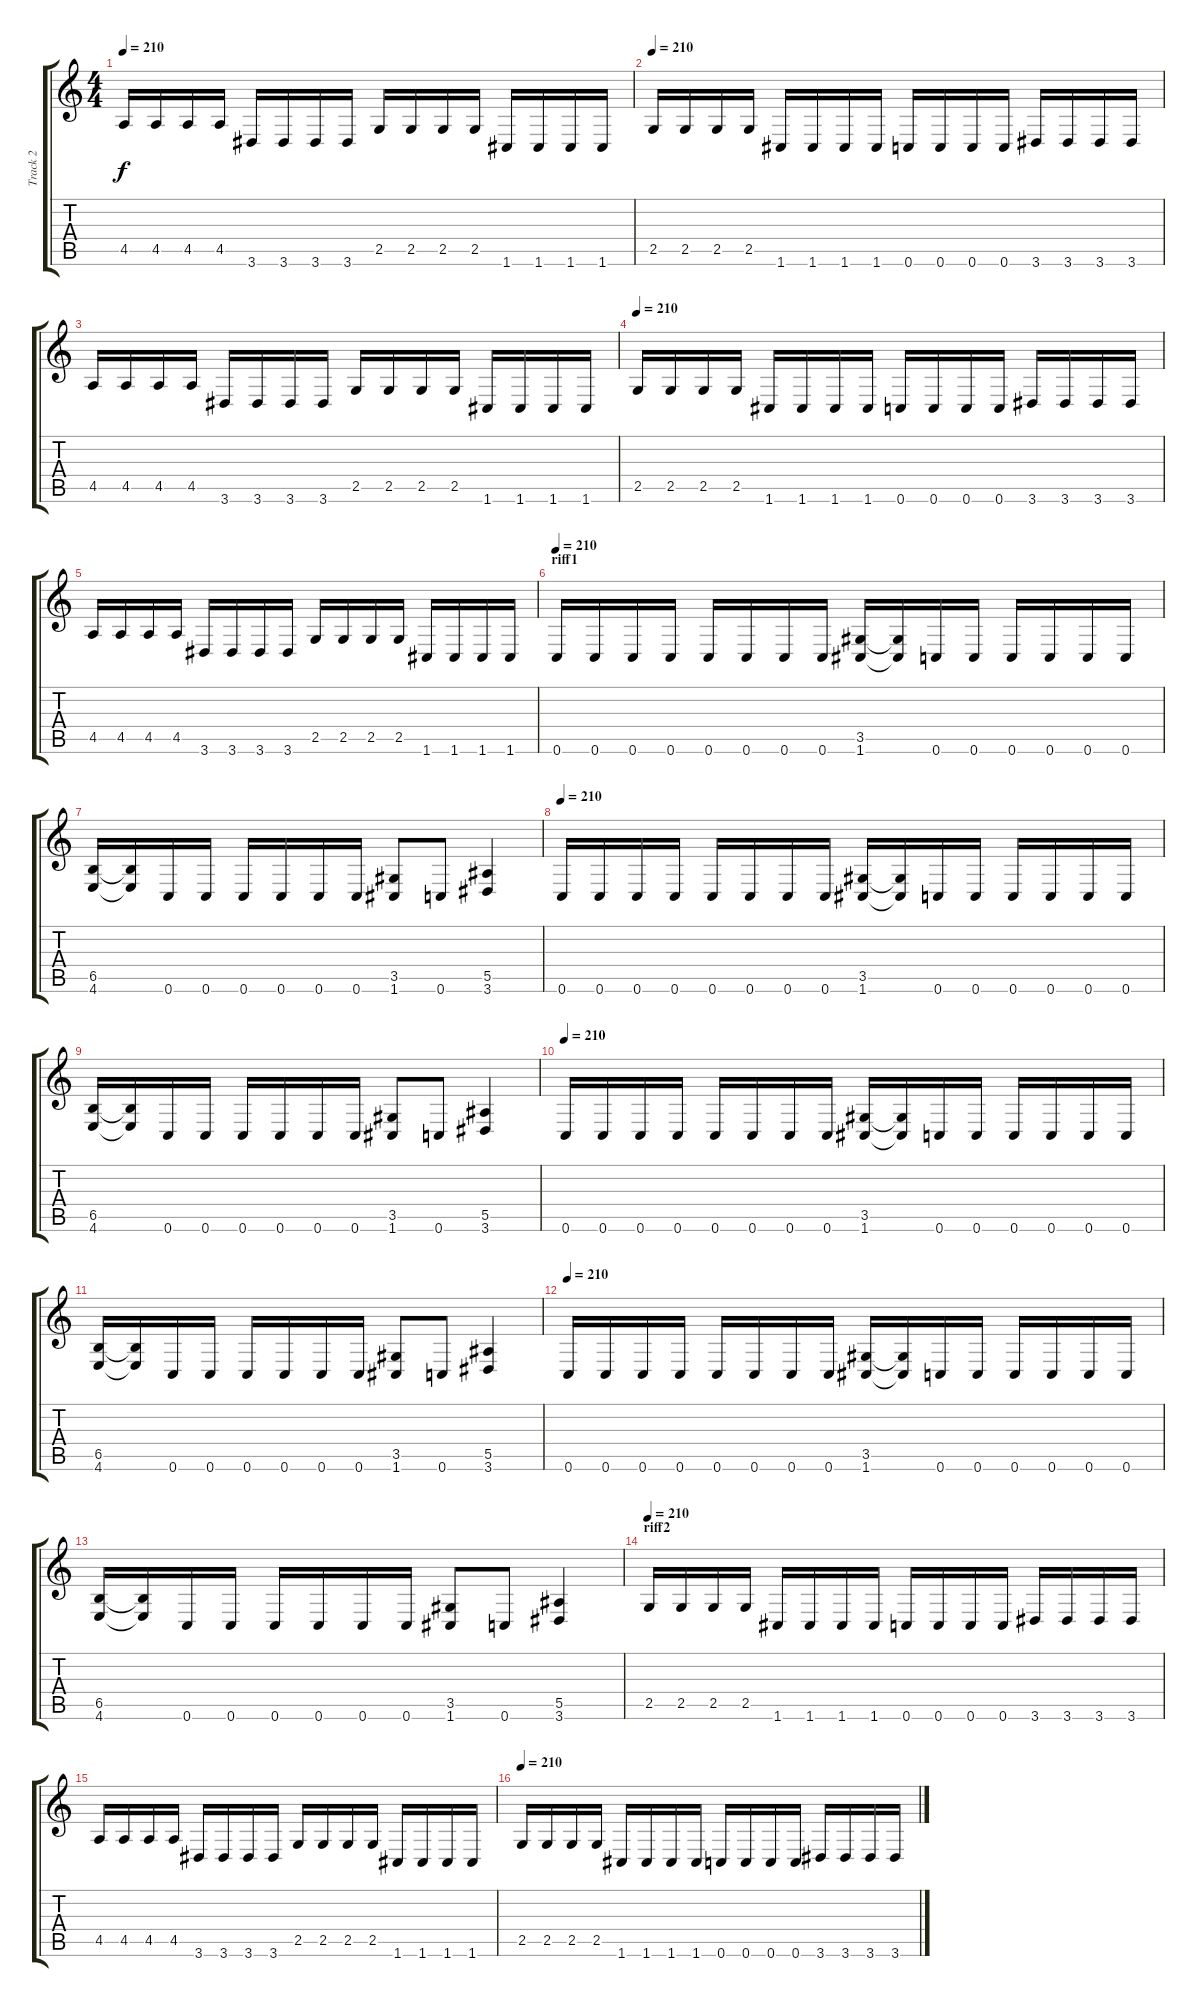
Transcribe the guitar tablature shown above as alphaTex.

\track ("Track 2" "Track 2") {instrument overdrivenguitar}
\staff {score tabs}
\tuning (C4 G3 Eb3 Bb2 F2 C2) {hide}
\ts (4 4)
\tempo 210
\clef g2
\ks c
4.5.16{dy f} 4.5.16 4.5.16 4.5.16 3.6.16 3.6.16 3.6.16 3.6.16 2.5.16 2.5.16 2.5.16 2.5.16 1.6.16 1.6.16 1.6.16 1.6.16 |
\tempo 210
2.5.16 2.5.16 2.5.16 2.5.16 1.6.16 1.6.16 1.6.16 1.6.16 0.6.16 0.6.16 0.6.16 0.6.16 3.6.16 3.6.16 3.6.16 3.6.16 |
4.5.16 4.5.16 4.5.16 4.5.16 3.6.16 3.6.16 3.6.16 3.6.16 2.5.16 2.5.16 2.5.16 2.5.16 1.6.16 1.6.16 1.6.16 1.6.16 |
\tempo 210
2.5.16 2.5.16 2.5.16 2.5.16 1.6.16 1.6.16 1.6.16 1.6.16 0.6.16 0.6.16 0.6.16 0.6.16 3.6.16 3.6.16 3.6.16 3.6.16 |
4.5.16 4.5.16 4.5.16 4.5.16 3.6.16 3.6.16 3.6.16 3.6.16 2.5.16 2.5.16 2.5.16 2.5.16 1.6.16 1.6.16 1.6.16 1.6.16 |
\section ("" "riff1")
\tempo 210
0.6.16{balance 16} 0.6.16 0.6.16 0.6.16 0.6.16 0.6.16 0.6.16 0.6.16 (3.5 1.6).16 (3.5{t} 1.6{t}).16 0.6.16 0.6.16 0.6.16 0.6.16 0.6.16 0.6.16 |
(6.5 4.6).16 (6.5{t} 4.6{t}).16 0.6.16 0.6.16 0.6.16 0.6.16 0.6.16 0.6.16 (3.5 1.6).8 0.6.8 (5.5 3.6).4 |
\tempo 210
0.6.16{balance 16} 0.6.16 0.6.16 0.6.16 0.6.16 0.6.16 0.6.16 0.6.16 (3.5 1.6).16 (3.5{t} 1.6{t}).16 0.6.16 0.6.16 0.6.16 0.6.16 0.6.16 0.6.16 |
(6.5 4.6).16 (6.5{t} 4.6{t}).16 0.6.16 0.6.16 0.6.16 0.6.16 0.6.16 0.6.16 (3.5 1.6).8 0.6.8 (5.5 3.6).4 |
\tempo 210
0.6.16{balance 16} 0.6.16 0.6.16 0.6.16 0.6.16 0.6.16 0.6.16 0.6.16 (3.5 1.6).16 (3.5{t} 1.6{t}).16 0.6.16 0.6.16 0.6.16 0.6.16 0.6.16 0.6.16 |
(6.5 4.6).16 (6.5{t} 4.6{t}).16 0.6.16 0.6.16 0.6.16 0.6.16 0.6.16 0.6.16 (3.5 1.6).8 0.6.8 (5.5 3.6).4 |
\tempo 210
0.6.16{balance 16} 0.6.16 0.6.16 0.6.16 0.6.16 0.6.16 0.6.16 0.6.16 (3.5 1.6).16 (3.5{t} 1.6{t}).16 0.6.16 0.6.16 0.6.16 0.6.16 0.6.16 0.6.16 |
(6.5 4.6).16 (6.5{t} 4.6{t}).16 0.6.16 0.6.16 0.6.16 0.6.16 0.6.16 0.6.16 (3.5 1.6).8 0.6.8 (5.5 3.6).4 |
\section ("" "riff2")
\tempo 210
2.5.16 2.5.16 2.5.16 2.5.16 1.6.16 1.6.16 1.6.16 1.6.16 0.6.16 0.6.16 0.6.16 0.6.16 3.6.16 3.6.16 3.6.16 3.6.16 |
4.5.16 4.5.16 4.5.16 4.5.16 3.6.16 3.6.16 3.6.16 3.6.16 2.5.16 2.5.16 2.5.16 2.5.16 1.6.16 1.6.16 1.6.16 1.6.16 |
\tempo 210
2.5.16 2.5.16 2.5.16 2.5.16 1.6.16 1.6.16 1.6.16 1.6.16 0.6.16 0.6.16 0.6.16 0.6.16 3.6.16 3.6.16 3.6.16 3.6.16
